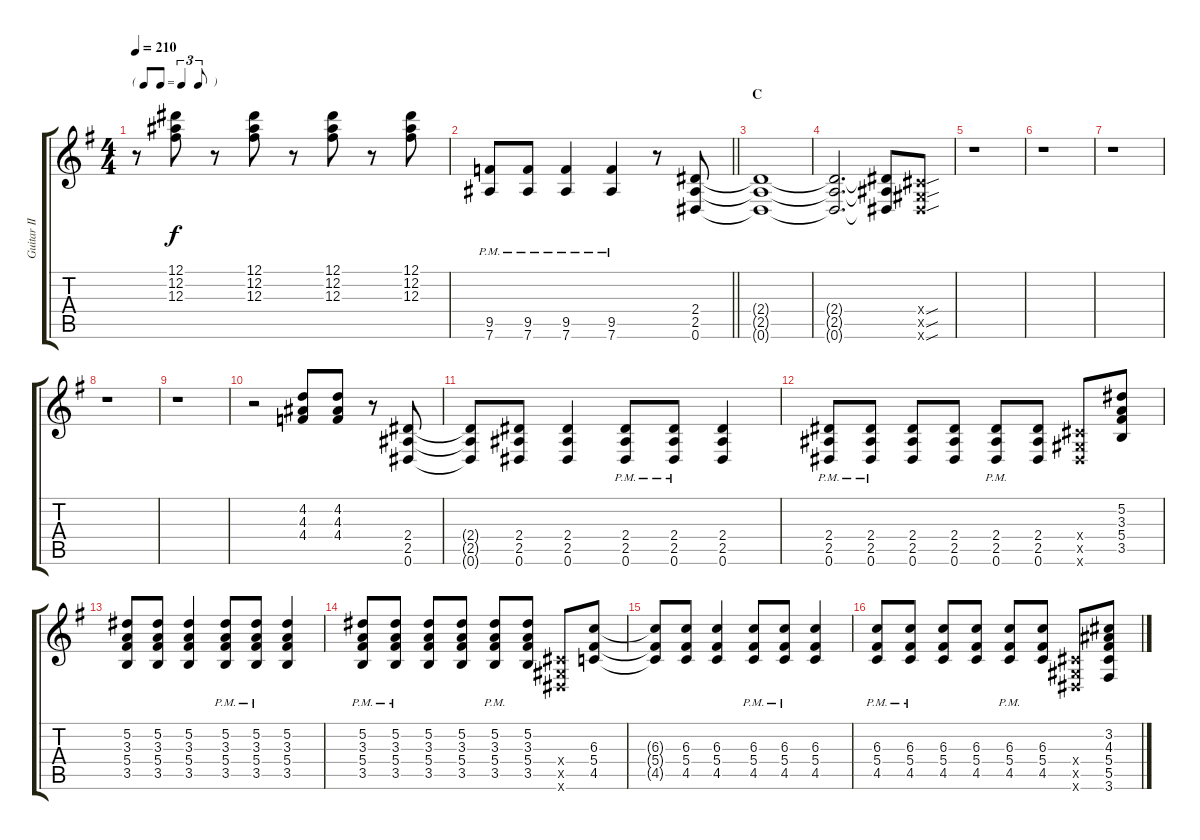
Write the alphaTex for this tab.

\track ("Guitar II (Hitsugi)" "Guitar II ") {instrument distortionguitar}
\staff {score tabs}
\tuning (Eb4 Bb3 Gb3 Db3 Ab2 Eb2) {hide}
\ts (4 4)
\tf triplet8th
\tempo 210
\clef g2
\ks g
r.8{dy f} (12.1 12.2 12.3).8 r.8 (12.1 12.2 12.3).8 r.8 (12.1 12.2 12.3).8 r.8 (12.1 12.2 12.3).8 |
\barLineRight lightlight
(9.5{pm} 7.6{pm}).8 (9.5{pm} 7.6{pm}).8 (9.5{pm} 7.6{pm}).4 (9.5{pm} 7.6{pm}).4 r.8 (2.4 2.5 0.6).8 |
\section ("" "C")
(2.4{t} 2.5{t} 0.6{t}).1 |
(2.4{t} 2.5{t} 0.6{t}).2{d} (2.4{t} 2.5{t} 0.6{t}).8 (0.4{sou x} 0.5{sou x} 0.6{sou x}).8 |
r.1 |
r.1 |
r.1 |
r.1 |
r.1 |
r.2 (4.2 4.3 4.4).8 (4.2 4.3 4.4).8 r.8 (2.4 2.5 0.6).8 |
(2.4{t} 2.5{t} 0.6{t}).8 (2.4 2.5 0.6).8 (2.4 2.5 0.6).4 (2.4{pm} 2.5{pm} 0.6{pm}).8 (2.4{pm} 2.5{pm} 0.6{pm}).8 (2.4 2.5 0.6).4 |
(2.4{pm} 2.5{pm} 0.6{pm}).8 (2.4{pm} 2.5{pm} 0.6{pm}).8 (2.4 2.5 0.6).8 (2.4 2.5 0.6).8 (2.4{pm} 2.5{pm} 0.6{pm}).8 (2.4 2.5 0.6).8 (0.4{x} 0.5{x} 0.6{x}).8 (5.2 3.3 5.4 3.5).8 |
(5.2 3.3 5.4 3.5).8 (5.2 3.3 5.4 3.5).8 (5.2 3.3 5.4 3.5).4 (5.2{pm} 3.3{pm} 5.4{pm} 3.5{pm}).8 (5.2{pm} 3.3{pm} 5.4{pm} 3.5{pm}).8 (5.2 3.3 5.4 3.5).4 |
(5.2{pm} 3.3{pm} 5.4{pm} 3.5{pm}).8 (5.2{pm} 3.3{pm} 5.4{pm} 3.5{pm}).8 (5.2 3.3 5.4 3.5).8 (5.2 3.3 5.4 3.5).8 (5.2{pm} 3.3{pm} 5.4{pm} 3.5{pm}).8 (5.2 3.3 5.4 3.5).8 (0.4{x} 0.5{x} 0.6{x}).8 (6.3 5.4 4.5).8 |
(6.3{t} 5.4{t} 4.5{t}).8 (6.3 5.4 4.5).8 (6.3 5.4 4.5).4 (6.3{pm} 5.4{pm} 4.5{pm}).8 (6.3{pm} 5.4{pm} 4.5{pm}).8 (6.3 5.4 4.5).4 |
(6.3{pm} 5.4{pm} 4.5{pm}).8 (6.3{pm} 5.4{pm} 4.5{pm}).8 (6.3 5.4 4.5).8 (6.3 5.4 4.5).8 (6.3{pm} 5.4{pm} 4.5{pm}).8 (6.3 5.4 4.5).8 (0.4{x} 0.5{x} 0.6{x}).8 (3.2 4.3 5.4 5.5 3.6).8
